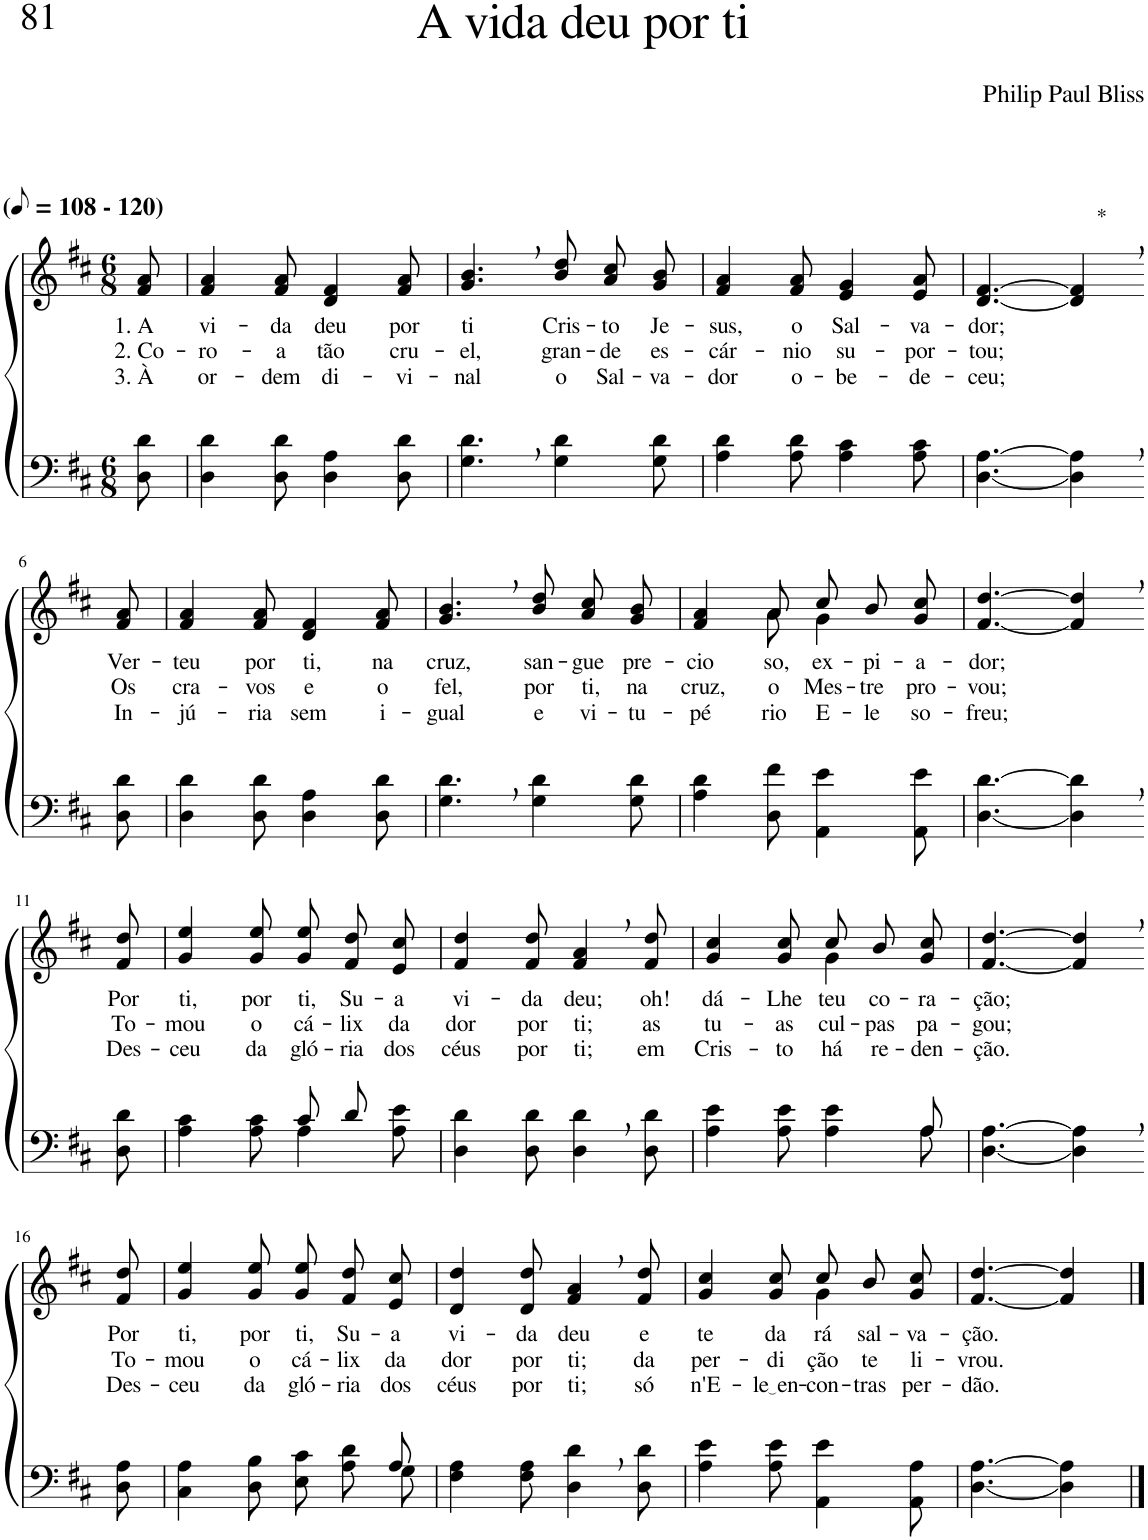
**kern	**kern	**text	**text	**text
*part2	*part1	*part1	*part1	*part1
*staff2	*staff1	*staff1	*staff1	*staff1
*I"Parte III e IV	*I"Parte I e II	*	*	*
*clefF4	*clefG2	*	*	*
*Trd1c2	*Trd1c2	*	*	*
*k[f#c#]	*k[f#c#]	*	*	*
*M6/8	*M6/8	*	*	*
*MM54	*MM54	*	*	*
=1	=1	=1	=1	=1
!	!LO:TX:a:B:t=(	!	!	!
!	!LO:TX:a:B:t=- 120)	!	!	!
!	!	!LO:LY:b	!LO:LY:b	!LO:LY:b
8D\ 8d\	8f#/ 8a/	1. A	2. Co-	3. À
=2	=2	=2	=2	=2
!	!	!LO:LY:b	!LO:LY:b	!LO:LY:b
4D\ 4d\	4f#/ 4a/	vi-	-ro-	or-
!	!	!LO:LY:b	!LO:LY:b	!LO:LY:b
8D\ 8d\	8f#/ 8a/	-da	-a	-dem
!	!	!LO:LY:b	!LO:LY:b	!LO:LY:b
4D\ 4A\	4d/ 4f#/	deu	tão	di-
!	!	!LO:LY:b	!LO:LY:b	!LO:LY:b
8D\ 8d\	8f#/ 8a/	por	cru-	-vi-
=3	=3	=3	=3	=3
!	!	!LO:LY:b	!LO:LY:b	!LO:LY:b
4.G\, 4.d\,	4.g/, 4.b/,	ti	-el,	-nal
!	!	!LO:LY:b	!LO:LY:b	!LO:LY:b
4G\ 4d\	8b\ 8dd\L	Cris-	gran-	o
!	!	!LO:LY:b	!LO:LY:b	!LO:LY:b
.	8a\ 8cc#\	-to	-de	Sal-
!	!	!LO:LY:b	!LO:LY:b	!LO:LY:b
8G\ 8d\	8g\ 8b\J	Je-	es-	-va-
=4	=4	=4	=4	=4
!	!	!LO:LY:b	!LO:LY:b	!LO:LY:b
4A\ 4d\	4f#/ 4a/	-sus,	-cár-	-dor
!	!	!LO:LY:b	!LO:LY:b	!LO:LY:b
8A\ 8d\	8f#/ 8a/	o	-nio	o-
!	!	!LO:LY:b	!LO:LY:b	!LO:LY:b
4A\ 4c#\	4e/ 4g/	Sal-	su-	-be-
!	!	!LO:LY:b	!LO:LY:b	!LO:LY:b
8A\ 8c#\	8e/ 8a/	-va-	-por-	-de-
=5	=5	=5	=5	=5
!	!	!LO:LY:b	!LO:LY:b	!LO:LY:b
[4.D\ [4.A\	[4.d/ [4.f#/	-dor;	-tou;	-ceu;
!	!LO:TX:a:t=*	!	!	!
4D\], 4A\],	4d/], 4f#/],	.	.	.
!!LO:LB:g=z
=6-	=6-	=6-	=6-	=6-
!	!	!LO:LY:b	!LO:LY:b	!LO:LY:b
8D\ 8d\	8f#/ 8a/	-Ver-	-Os	In-
=7	=7	=7	=7	=7
!	!	!LO:LY:b	!LO:LY:b	!LO:LY:b
4D\ 4d\	4f#/ 4a/	-teu	cra-	-jú-
!	!	!LO:LY:b	!LO:LY:b	!LO:LY:b
8D\ 8d\	8f#/ 8a/	por	-vos	-ria
!	!	!LO:LY:b	!LO:LY:b	!LO:LY:b
4D\ 4A\	4d/ 4f#/	ti,	e	sem
!	!	!LO:LY:b	!LO:LY:b	!LO:LY:b
8D\ 8d\	8f#/ 8a/	na	o	i-
=8	=8	=8	=8	=8
!	!	!LO:LY:b	!LO:LY:b	!LO:LY:b
4.G\, 4.d\,	4.g/, 4.b/,	cruz,	fel,	-gual
!	!	!LO:LY:b	!LO:LY:b	!LO:LY:b
4G\ 4d\	8b\ 8dd\L	san-	por	e
!	!	!LO:LY:b	!LO:LY:b	!LO:LY:b
.	8a\ 8cc#\	-gue	ti,	vi-
!	!	!LO:LY:b	!LO:LY:b	!LO:LY:b
8G\ 8d\	8g\ 8b\J	pre-	na	-tu-
=9	=9	=9	=9	=9
!	!	!LO:LY:b	!LO:LY:b	!LO:LY:b
*	*^	*	*	*
4A\ 4d\	4f#/ 4a/	4ryy	-cio-	cruz,	-pé-
!	!	!	!LO:LY:b	!LO:LY:b	!LO:LY:b
8D\ 8f#\	8a/	8a\	-so,	o	-rio
!	!	!	!LO:LY:b	!LO:LY:b	!LO:LY:b
4AA\ 4e\	8cc#\L	4g\	ex-	Mes-	E-
!	!	!	!LO:LY:b	!LO:LY:b	!LO:LY:b
.	8b\	.	-pi-	-tre	-le
!	!	!	!LO:LY:b	!LO:LY:b	!LO:LY:b
8AA\ 8e\	8g\ 8cc#\J	8ryy	-a-	pro-	so-
=10	=10	=10	=10	=10	=10
!	!	!	!LO:LY:b	!LO:LY:b	!LO:LY:b
*	*v	*v	*	*	*
[4.D\ [4.d\	[4.f#/ [4.dd/	-dor;	-vou;	-freu;
4D\], 4d\],	4f#/], 4dd/],	.	.	.
!!LO:LB:g=z
=11-	=11-	=11-	=11-	=11-
!	!	!LO:LY:b	!LO:LY:b	!LO:LY:b
8D\ 8d\	8f#/ 8dd/	Por	To-	Des-
=12	=12	=12	=12	=12
*^	*	*	*	*
!	!	!	!LO:LY:b	!LO:LY:b	!LO:LY:b
4A\ 4c#\	4.ryy	4g/ 4ee/	ti,	-mou	-ceu
!	!	!	!LO:LY:b	!LO:LY:b	!LO:LY:b
8A\ 8c#\	.	8g/ 8ee/	por	o	da
!	!	!	!LO:LY:b	!LO:LY:b	!LO:LY:b
8c#\L	4A\	8g/ 8ee/L	ti,	cá-	gló-
!	!	!	!LO:LY:b	!LO:LY:b	!LO:LY:b
8d\	.	8f#/ 8dd/	Su-	-lix	-ria
!	!	!	!LO:LY:b	!LO:LY:b	!LO:LY:b
8A\ 8e\J	8ryy	8e/ 8cc#/J	-a	da	dos
=13	=13	=13	=13	=13	=13
!	!	!	!LO:LY:b	!LO:LY:b	!LO:LY:b
*v	*v	*	*	*	*
4D\ 4d\	4f#/ 4dd/	vi-	dor	céus
!	!	!LO:LY:b	!LO:LY:b	!LO:LY:b
8D\ 8d\	8f#/ 8dd/	-da	por	por
!	!	!LO:LY:b	!LO:LY:b	!LO:LY:b
4D\, 4d\,	4f#/, 4a/,	deu;	ti;	ti;
!	!	!LO:LY:b	!LO:LY:b	!LO:LY:b
8D\ 8d\	8f#/ 8dd/	oh!	as	em
=14	=14	=14	=14	=14
*^	*	*	*	*
!	!	!	!LO:LY:b	!LO:LY:b	!LO:LY:b
*	*	*^	*	*	*
4A\ 4e\	8ryy	4g/ 4cc#/	4.ryy	dá-	tu-	Cris-
!	!	!	!	!LO:LY:b	!LO:LY:b	!LO:LY:b
*v	*v	*	*	*	*	*
8A\ 8e\	8g/ 8cc#/	.	-Lhe	-as	-to
!	!	!	!LO:LY:b	!LO:LY:b	!LO:LY:b
4A\ 4e\	8cc#\L	4g\	teu	cul-	há
!	!	!	!LO:LY:b	!LO:LY:b	!LO:LY:b
.	8b\	.	co-	-pas	re-
*^	*	*	*	*	*
!	!	!	!	!LO:LY:b	!LO:LY:b	!LO:LY:b
8A\	8A/	8g\ 8cc#\J	8ryy	-ra-	pa-	-den-
=15	=15	=15	=15	=15	=15	=15
!	!	!	!	!LO:LY:b	!LO:LY:b	!LO:LY:b
*v	*v	*	*	*	*	*
*	*v	*v	*	*	*
[4.D\ [4.A\	[4.f#/ [4.dd/	-ção;	-gou;	-ção.
4D\], 4A\],	4f#/], 4dd/],	.	.	.
!!LO:LB:g=z
=16-	=16-	=16-	=16-	=16-
!	!	!LO:LY:b	!LO:LY:b	!LO:LY:b
8D\ 8A\	8f#/ 8dd/	Por	-To-	Des-
=17	=17	=17	=17	=17
*^	*	*	*	*
!	!	!	!LO:LY:b	!LO:LY:b	!LO:LY:b
2ryy	4C#\ 4A\	4g/ 4ee/	ti,	-mou	-ceu
!	!	!	!LO:LY:b	!LO:LY:b	!LO:LY:b
.	8D\ 8B\	8g/ 8ee/	por	o	da
!	!	!	!LO:LY:b	!LO:LY:b	!LO:LY:b
.	8E\ 8c#\L	8g/ 8ee/L	ti,	cá-	gló-
!	!	!	!LO:LY:b	!LO:LY:b	!LO:LY:b
8ryy	8A\ 8d\	8f#/ 8dd/	Su-	-lix	-ria
!	!	!	!LO:LY:b	!LO:LY:b	!LO:LY:b
8A/	8G\J	8e/ 8cc#/J	-a	da	dos
=18	=18	=18	=18	=18	=18
!	!	!	!LO:LY:b	!LO:LY:b	!LO:LY:b
*v	*v	*	*	*	*
4F#\ 4A\	4d/ 4dd/	vi-	dor	céus
!	!	!LO:LY:b	!LO:LY:b	!LO:LY:b
8F#\ 8A\	8d/ 8dd/	-da	por	por
!	!	!LO:LY:b	!LO:LY:b	!LO:LY:b
4D\, 4d\,	4f#/, 4a/,	deu	ti;	ti;
!	!	!LO:LY:b	!LO:LY:b	!LO:LY:b
8D\ 8d\	8f#/ 8dd/	e	da	só
=19	=19	=19	=19	=19
!	!	!LO:LY:b	!LO:LY:b	!LO:LY:b
*	*^	*	*	*
4A\ 4e\	4g/ 4cc#/	4.ryy	te	per-	n'E-
!	!	!	!LO:LY:b	!LO:LY:b	!LO:LY:b
8A\ 8e\	8g/ 8cc#/	.	da-	-di-	le en
!	!	!	!	!	!LO:LY:b
!	!	!	!LO:LY:b	!LO:LY:b	!
4AA\ 4e\	8cc#\L	4g\	-rá	-ção	-con-
!	!	!	!LO:LY:b	!LO:LY:b	!LO:LY:b
.	8b\	.	sal-	te	-tras
!	!	!	!LO:LY:b	!LO:LY:b	!LO:LY:b
8AA\ 8A\	8g\ 8cc#\J	8ryy	-va-	li-	per-
=20	=20	=20	=20	=20	=20
!	!	!	!LO:LY:b	!LO:LY:b	!LO:LY:b
*	*v	*v	*	*	*
[4.D\ [4.A\	[4.f#/ [4.dd/	-ção.	-vrou.	-dão.
4D\] 4A\]	4f#/] 4dd/]	.	.	.
==	==	==	==	==
*-	*-	*-	*-	*-
